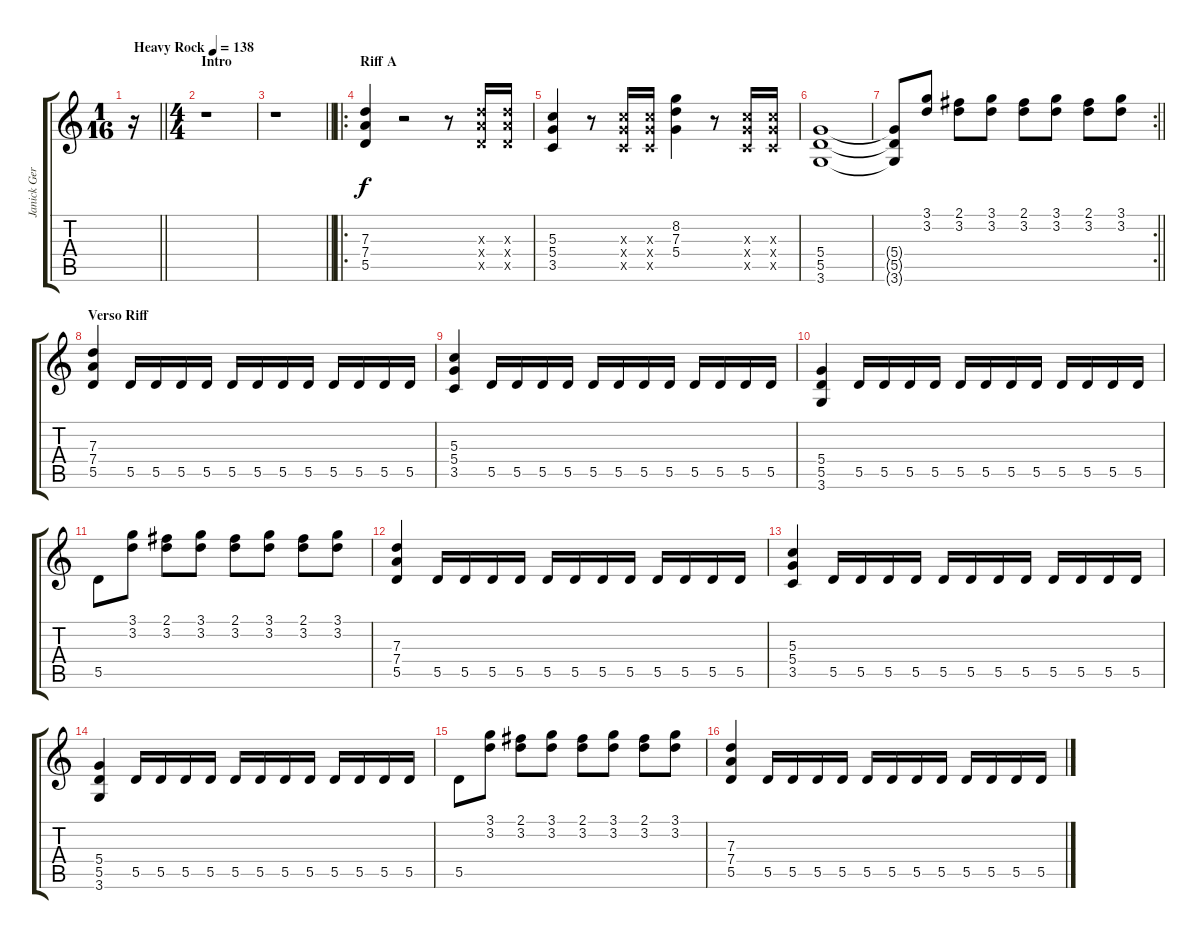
\track ("Janick Gers" "Janick Ger") {instrument distortionguitar}
\staff {score tabs}
\tuning (E4 B3 G3 D3 A2 E2) {hide}
\ts (1 16)
\tempo (138 "Heavy Rock")
\clef g2
\barLineRight lightlight
\ks c
r.16{dy f instrument distortionguitar} |
\ts (4 4)
\section ("" "Intro")
r.1 |
\barLineRight lightlight
r.1 |
\ro
\section ("" "Riff A")
(7.3 7.4 5.5).4 r.2 r.8 (7.3{x} 7.4{x} 5.5{x}).16 (7.3{x} 7.4{x} 5.5{x}).16 |
(5.3 5.4 3.5).4 r.8 (5.3{x} 5.4{x} 3.5{x}).16 (5.3{x} 5.4{x} 3.5{x}).16 (8.2 7.3 5.4).4 r.8 (5.3{x} 5.4{x} 3.5{x}).16 (5.3{x} 5.4{x} 3.5{x}).16 |
(5.4 5.5 3.6).1 |
\rc 2
\barLineRight lightlight
(5.4{t} 5.5{t} 3.6{t}).8 (3.1 3.2).8 (2.1 3.2).8 (3.1 3.2).8 (2.1 3.2).8 (3.1 3.2).8 (2.1 3.2).8 (3.1 3.2).8 |
\section ("" "Verso Riff")
(7.3 7.4 5.5).4 5.5.16 5.5.16 5.5.16 5.5.16 5.5.16 5.5.16 5.5.16 5.5.16 5.5.16 5.5.16 5.5.16 5.5.16 |
(5.3 5.4 3.5).4 5.5.16 5.5.16 5.5.16 5.5.16 5.5.16 5.5.16 5.5.16 5.5.16 5.5.16 5.5.16 5.5.16 5.5.16 |
(5.4 5.5 3.6).4 5.5.16 5.5.16 5.5.16 5.5.16 5.5.16 5.5.16 5.5.16 5.5.16 5.5.16 5.5.16 5.5.16 5.5.16 |
5.5.8 (3.1 3.2).8 (2.1 3.2).8 (3.1 3.2).8 (2.1 3.2).8 (3.1 3.2).8 (2.1 3.2).8 (3.1 3.2).8 |
(7.3 7.4 5.5).4 5.5.16 5.5.16 5.5.16 5.5.16 5.5.16 5.5.16 5.5.16 5.5.16 5.5.16 5.5.16 5.5.16 5.5.16 |
(5.3 5.4 3.5).4 5.5.16 5.5.16 5.5.16 5.5.16 5.5.16 5.5.16 5.5.16 5.5.16 5.5.16 5.5.16 5.5.16 5.5.16 |
(5.4 5.5 3.6).4 5.5.16 5.5.16 5.5.16 5.5.16 5.5.16 5.5.16 5.5.16 5.5.16 5.5.16 5.5.16 5.5.16 5.5.16 |
5.5.8 (3.1 3.2).8 (2.1 3.2).8 (3.1 3.2).8 (2.1 3.2).8 (3.1 3.2).8 (2.1 3.2).8 (3.1 3.2).8 |
(7.3 7.4 5.5).4 5.5.16 5.5.16 5.5.16 5.5.16 5.5.16 5.5.16 5.5.16 5.5.16 5.5.16 5.5.16 5.5.16 5.5.16
